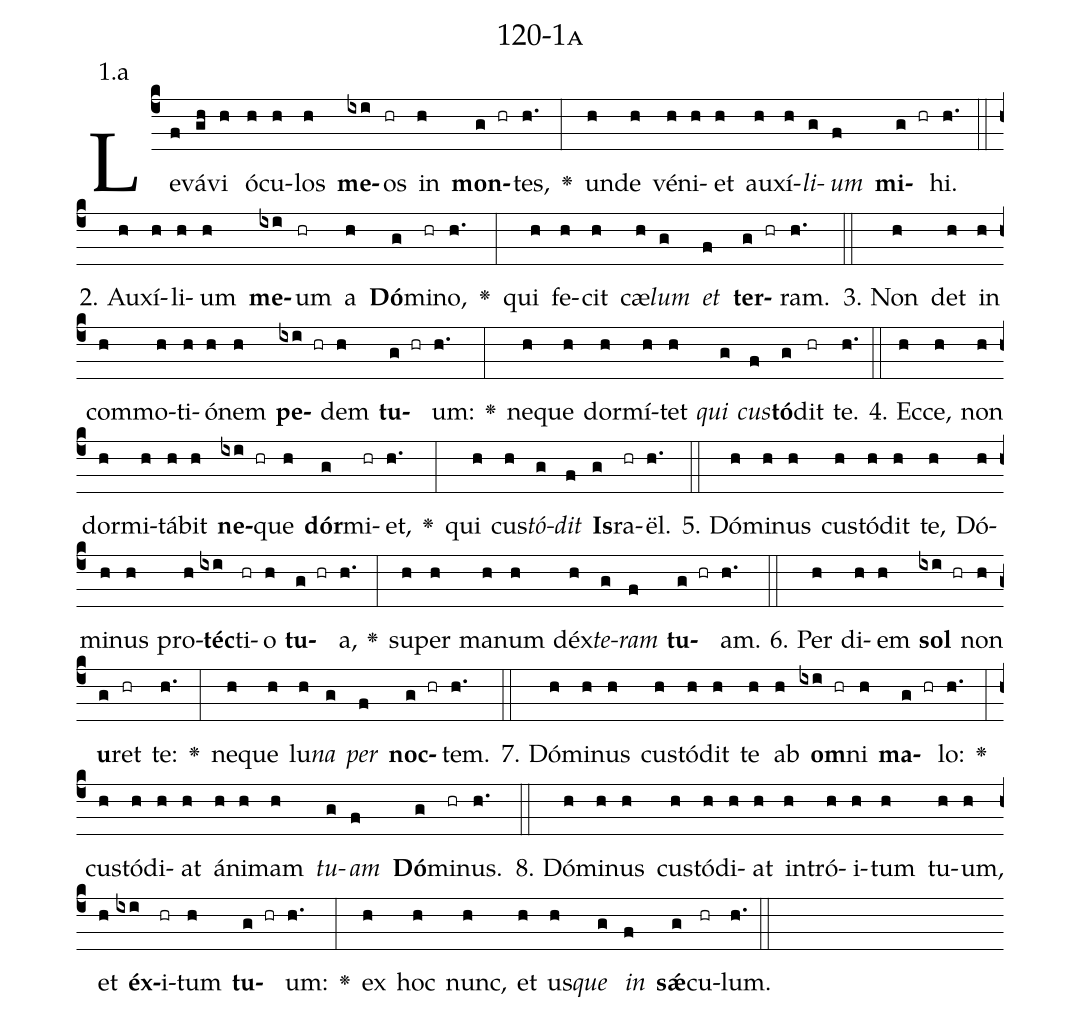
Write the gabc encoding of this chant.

name: 120-1a;
annotation: 1.a;
%%
(c4)Le(f)vá(gh)vi(h) ó(h)cu(h)los(h) <b>me</b>(ixi)os(hr) in(h) <b>mon</b>(g hr)tes,(h.) <v>\greheightstar</v>(:) un(h)de(h) vé(h)ni(h)et(h) au(h)xí(h)<i>li</i>(g)<i>um</i>(f) <b>mi</b>(g hr)hi.(h.) (::)
2. Au(h)xí(h)li(h)um(h) <b>me</b>(ixi)um(hr) a(h) <b>Dó</b>(g)mi(hr)no,(h.) <v>\greheightstar</v>(:) qui(h) fe(h)cit(h) cæ(h)<i>lum</i>(g) <i>et</i>(f) <b>ter</b>(g hr)ram.(h.) (::)
3. Non(h) det(h) in(h) com(h)mo(h)ti(h)ó(h)nem(h) <b>pe</b>(ixi hr)dem(h) <b>tu</b>(g hr)um:(h.) <v>\greheightstar</v>(:) ne(h)que(h) dor(h)mí(h)tet(h) <i>qui</i>(g) <i>cus</i>(f)<b>tó</b>(g)dit(hr) te.(h.) (::)
4. Ec(h)ce,(h) non(h) dor(h)mi(h)tá(h)bit(h) <b>ne</b>(ixi hr)que(h) <b>dór</b>(g)mi(hr)et,(h.) <v>\greheightstar</v>(:) qui(h) cus(h)<i>tó</i>(g)<i>dit</i>(f) <b>Is</b>(g)ra(hr)ël.(h.) (::)
5. Dó(h)mi(h)nus(h) cus(h)tó(h)dit(h) te,(h) Dó(h)mi(h)nus(h) pro(h)<b>téc</b>(ixi)ti(hr)o(h) <b>tu</b>(g hr)a,(h.) <v>\greheightstar</v>(:) su(h)per(h) ma(h)num(h) déx(h)<i>te</i>(g)<i>ram</i>(f) <b>tu</b>(g hr)am.(h.) (::)
6. Per(h) di(h)em(h) <b>sol</b>(ixi hr) non(h) <b>u</b>(g)ret(hr) te:(h.) <v>\greheightstar</v>(:) ne(h)que(h) lu(h)<i>na</i>(g) <i>per</i>(f) <b>noc</b>(g hr)tem.(h.) (::)
7. Dó(h)mi(h)nus(h) cus(h)tó(h)dit(h) te(h) ab(h) <b>om</b>(ixi hr)ni(h) <b>ma</b>(g hr)lo:(h.) <v>\greheightstar</v>(:) cus(h)tó(h)di(h)at(h) á(h)ni(h)mam(h) <i>tu</i>(g)<i>am</i>(f) <b>Dó</b>(g)mi(hr)nus.(h.) (::)
8. Dó(h)mi(h)nus(h) cus(h)tó(h)di(h)at(h) in(h)tró(h)i(h)tum(h) tu(h)um,(h) et(h) <b>éx</b>(ixi)i(hr)tum(h) <b>tu</b>(g hr)um:(h.) <v>\greheightstar</v>(:) ex(h) hoc(h) nunc,(h) et(h) us(h)<i>que</i>(g) <i>in</i>(f) <b>sǽ</b>(g)cu(hr)lum.(h.) (::)
